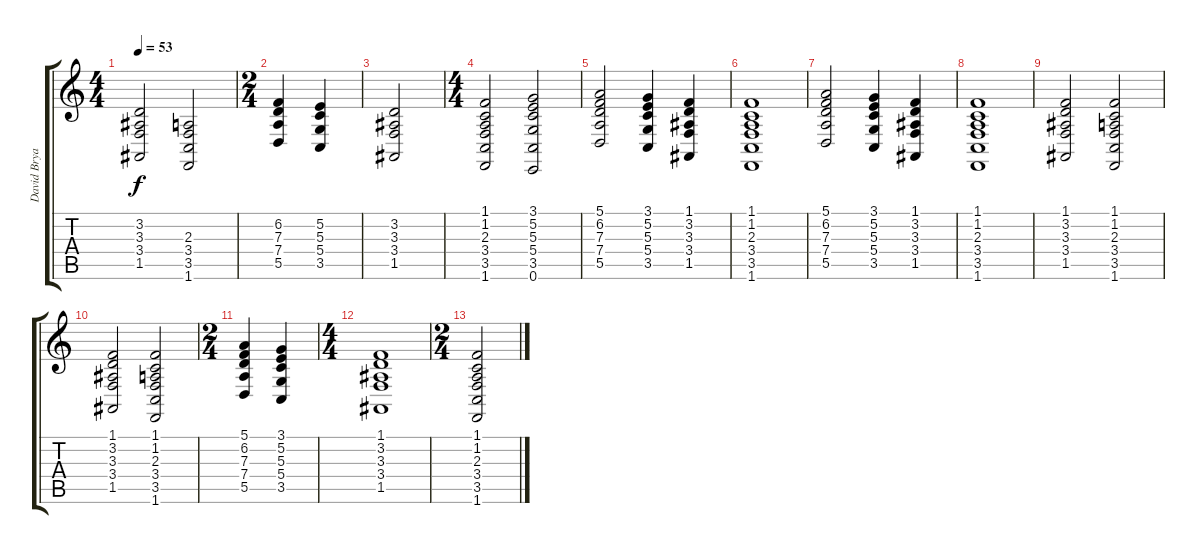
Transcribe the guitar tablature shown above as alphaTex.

\track ("David Bryan (Strings)" "David Brya") {instrument stringensemble2}
\staff {score tabs}
\tuning (E4 B3 G3 D3 A2 E2) {hide}
\ts (4 4)
\tempo 53
\clef g2
\ks c
(3.2 3.3 3.4 1.5).2{dy f} (2.3 3.4 3.5 1.6).2 |
\ts (2 4)
(6.2 7.3 7.4 5.5).4 (5.2 5.3 5.4 3.5).4 |
(3.2 3.3 3.4 1.5).2 |
\ts (4 4)
(1.1 1.2 2.3 3.4 3.5 1.6).2 (3.1 5.2 5.3 5.4 3.5 0.6).2 |
(5.1 6.2 7.3 7.4 5.5).2 (3.1 5.2 5.3 5.4 3.5).4 (1.1 3.2 3.3 3.4 1.5).4 |
(1.1 1.2 2.3 3.4 3.5 1.6).1 |
(5.1 6.2 7.3 7.4 5.5).2 (3.1 5.2 5.3 5.4 3.5).4 (1.1 3.2 3.3 3.4 1.5).4 |
(1.1 1.2 2.3 3.4 3.5 1.6).1 |
(1.1 3.2 3.3 3.4 1.5).2 (1.1 1.2 2.3 3.4 3.5 1.6).2 |
(1.1 3.2 3.3 3.4 1.5).2 (1.1 1.2 2.3 3.4 3.5 1.6).2 |
\ts (2 4)
(5.1 6.2 7.3 7.4 5.5).4 (3.1 5.2 5.3 5.4 3.5).4 |
\ts (4 4)
(1.1 3.2 3.3 3.4 1.5).1 |
\ts (2 4)
(1.1 1.2 2.3 3.4 3.5 1.6).2
